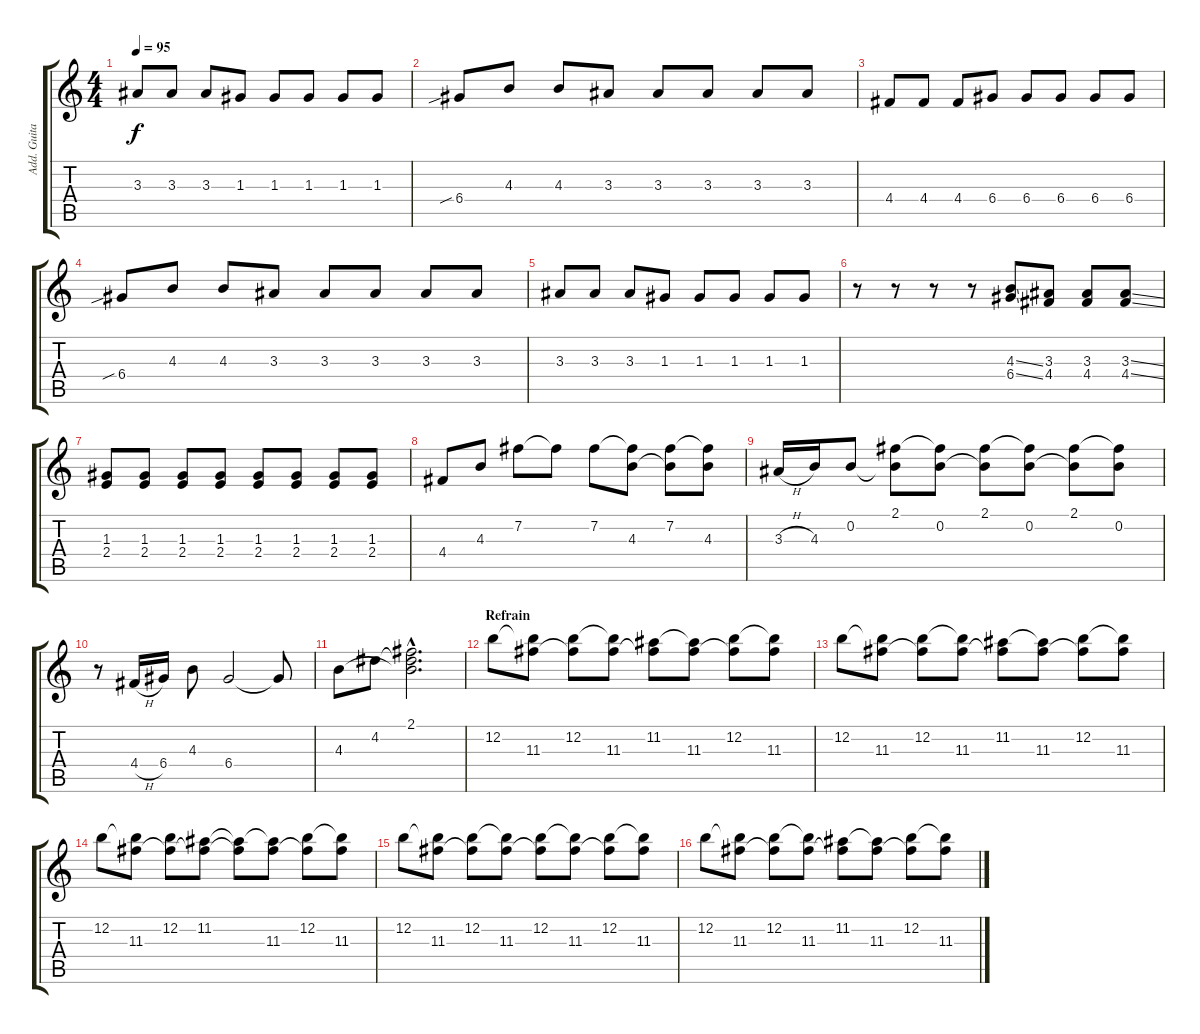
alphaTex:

\track ("Add. Guitar" "Add. Guita") {instrument acousticguitarsteel}
\staff {score tabs}
\tuning (E4 B3 G3 D3 A2 E2) {hide}
\ts (4 4)
\tempo 95
\clef g2
\ks c
3.3.8{dy f} 3.3.8 3.3.8 1.3.8 1.3.8 1.3.8 1.3.8 1.3.8 |
6.4{sib}.8 4.3.8 4.3.8 3.3.8 3.3.8 3.3.8 3.3.8 3.3.8 |
4.4.8 4.4.8 4.4.8 6.4.8 6.4.8 6.4.8 6.4.8 6.4.8 |
6.4{sib}.8 4.3.8 4.3.8 3.3.8 3.3.8 3.3.8 3.3.8 3.3.8 |
3.3.8 3.3.8 3.3.8 1.3.8 1.3.8 1.3.8 1.3.8 1.3.8 |
r.8 r.8 r.8 r.8 (4.3{ss} 6.4{ss}).8 (3.3 4.4).8 (3.3 4.4).8 (3.3{ss} 4.4{ss}).8 |
(1.3 2.4).8 (1.3 2.4).8 (1.3 2.4).8 (1.3 2.4).8 (1.3 2.4).8 (1.3 2.4).8 (1.3 2.4).8 (1.3 2.4).8 |
4.4.8{instrument distortionguitar} 4.3.8 7.2.8 7.2{t}.8 7.2.8 (7.2{t} 4.3).8 (7.2 4.3{t}).8 (7.2{t} 4.3).8 |
3.3{h}.16 4.3.16 0.2.8 (2.1 0.2{t}).8 (2.1{t} 0.2).8 (2.1 0.2{t}).8 (2.1{t} 0.2).8 (2.1 0.2{t}).8 (2.1{t} 0.2).8 |
r.8 4.4{h}.16 6.4.16 4.3.8 6.4.2 6.4{t}.8 |
4.3.8 4.2.8 (2.1{hac} 4.2{hac t} 4.3{hac t}).2{d} |
\section ("" "Refrain")
12.2.8{volume 7} (12.2{t} 11.3).8 (12.2 11.3{t}).8 (12.2{t} 11.3).8 (11.2 11.3{t}).8 (11.2{t} 11.3).8 (12.2 11.3{t}).8 (12.2{t} 11.3).8 |
12.2.8 (12.2{t} 11.3).8 (12.2 11.3{t}).8 (12.2{t} 11.3).8 (11.2 11.3{t}).8 (11.2{t} 11.3).8 (12.2 11.3{t}).8 (12.2{t} 11.3).8 |
12.2.8 (12.2{t} 11.3).8 (12.2 11.3{t}).8 (11.2 11.3{t}).8 (11.2{t} 11.3{t}).8 (11.2{t} 11.3).8 (12.2 11.3{t}).8 (12.2{t} 11.3).8 |
12.2.8 (12.2{t} 11.3).8 (12.2 11.3{t}).8 (12.2{t} 11.3).8 (12.2 11.3{t}).8 (12.2{t} 11.3).8 (12.2 11.3{t}).8 (12.2{t} 11.3).8 |
12.2.8 (12.2{t} 11.3).8 (12.2 11.3{t}).8 (12.2{t} 11.3).8 (11.2 11.3{t}).8 (11.2{t} 11.3).8 (12.2 11.3{t}).8 (12.2{t} 11.3).8
